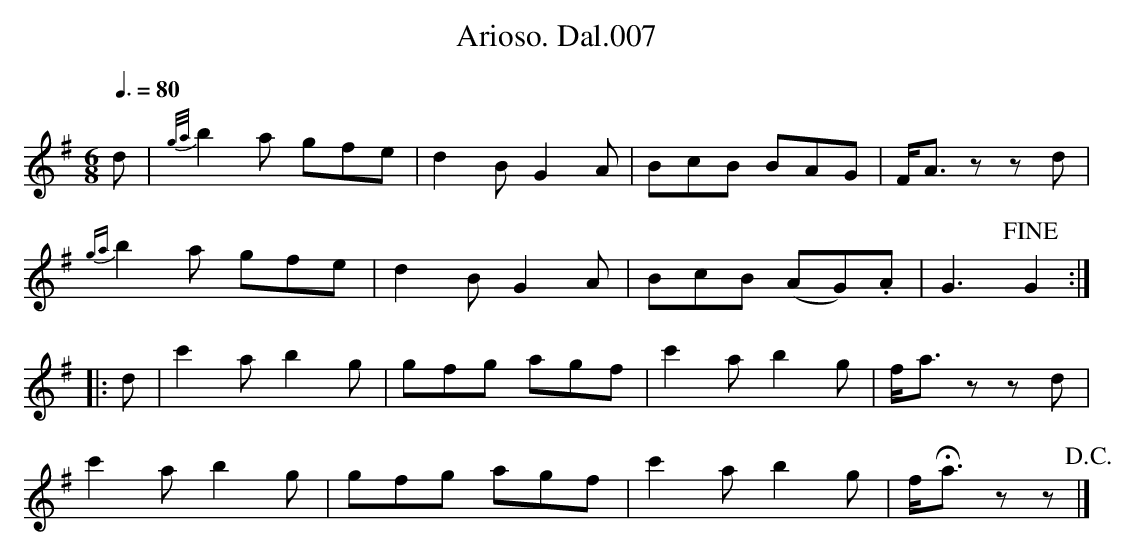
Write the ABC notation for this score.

X:1
T:Arioso. Dal.007
M:6/8
L:1/8
Q:3/8=80
K:G
d|{g/a/}b2 a gfe|d2B G2A|BcB BAG|F<A z z d|
{ga}b2 a gfe|d2B G2A|BcB (AG).A|G3 !fine!G2:|
|:d|c'2 a b2 g|gfg agf|c'2 a b2 g|f<a zz d|
c'2 a b2g|gfg agf| c'2a b2g|f<Ha z z !D.C.!|]
